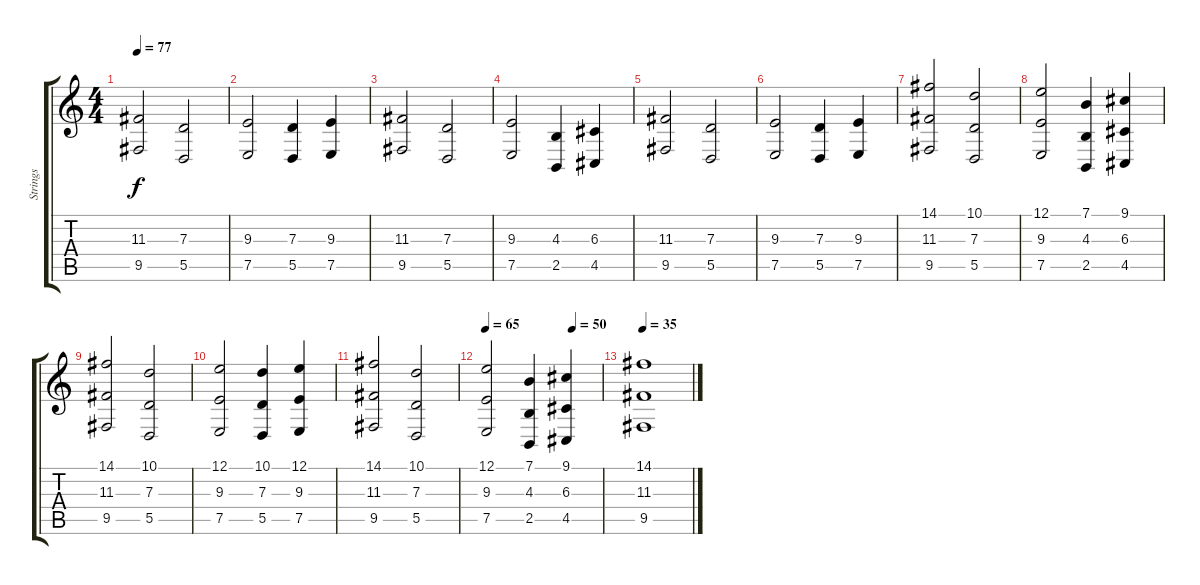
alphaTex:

\track ("Strings" "Strings") {instrument stringensemble1}
\staff {score tabs}
\tuning (E4 B3 G3 D3 A2 E2) {hide}
\ts (4 4)
\tempo 77
\clef g2
\ks c
(11.3 9.5).2{dy f} (7.3 5.5).2 |
(9.3 7.5).2 (7.3 5.5).4 (9.3 7.5).4 |
(11.3 9.5).2 (7.3 5.5).2 |
(9.3 7.5).2 (4.3 2.5).4 (6.3 4.5).4 |
(11.3 9.5).2 (7.3 5.5).2 |
(9.3 7.5).2 (7.3 5.5).4 (9.3 7.5).4 |
(14.1 11.3 9.5).2 (10.1 7.3 5.5).2 |
(12.1 9.3 7.5).2 (7.1 4.3 2.5).4 (9.1 6.3 4.5).4 |
(14.1 11.3 9.5).2 (10.1 7.3 5.5).2 |
(12.1 9.3 7.5).2 (10.1 7.3 5.5).4 (12.1 9.3 7.5).4 |
(14.1 11.3 9.5).2 (10.1 7.3 5.5).2 |
\tempo 65
\tempo (50 0.75)
(12.1 9.3 7.5).2 (7.1 4.3 2.5).4 (9.1 6.3 4.5).4 |
\tempo 35
(14.1 11.3 9.5).1
